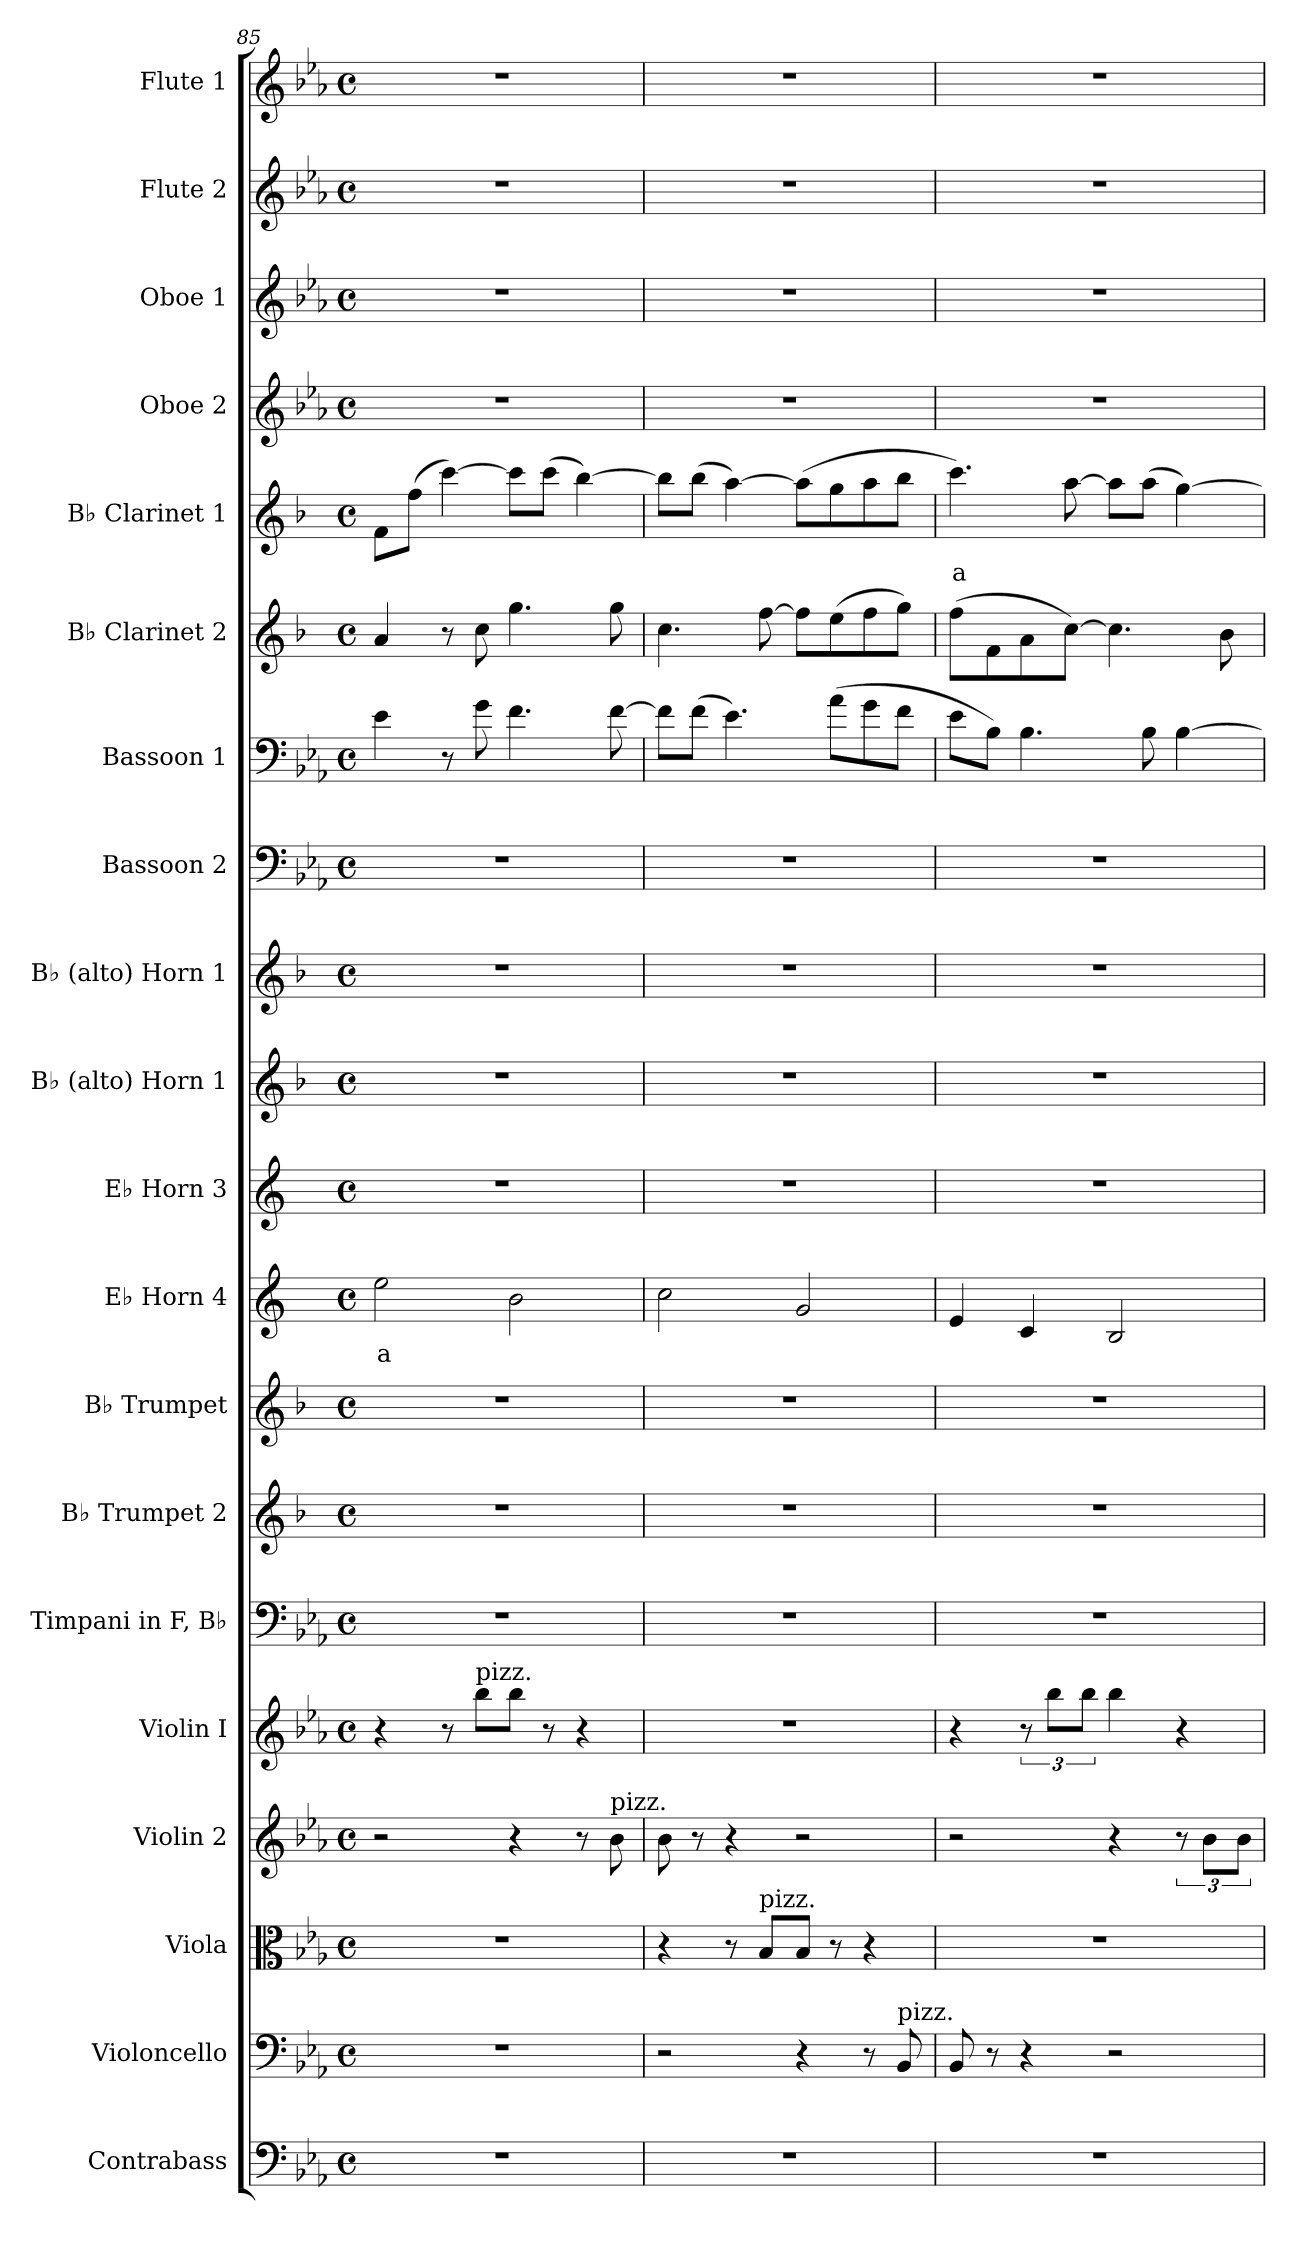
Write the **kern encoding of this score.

**kern	**kern	**kern	**kern	**kern	**kern	**kern	**kern	**kern	**text	**kern	**kern	**kern	**kern	**kern	**kern	**kern	**text	**kern	**kern	**kern	**kern
*part20	*part19	*part18	*part17	*part16	*part15	*part14	*part13	*part12	*part12	*part11	*part10	*part9	*part8	*part7	*part6	*part5	*part5	*part4	*part3	*part2	*part1
*staff20	*staff19	*staff18	*staff17	*staff16	*staff15	*staff14	*staff13	*staff12	*staff12	*staff11	*staff10	*staff9	*staff8	*staff7	*staff6	*staff5	*staff5	*staff4	*staff3	*staff2	*staff1
*I"Contrabass	*I"Violoncello	*I"Viola	*I"Violin 2	*I"Violin I	*I"Timpani in F, B♭	*I"B♭ Trumpet 2	*I"B♭ Trumpet	*I"E♭ Horn 4	*	*I"E♭ Horn 3	*I"B♭ (alto) Horn 1	*I"B♭ (alto) Horn 1	*I"Bassoon 2	*I"Bassoon 1	*I"B♭ Clarinet 2	*I"B♭ Clarinet 1	*	*I"Oboe 2	*I"Oboe 1	*I"Flute 2	*I"Flute 1
*I'Cb	*I'Vc	*I'Vla	*I'Vl 2	*I'Vl 1	*I'Timp	*I'Tpt 2	*I'Tpt 1	*I'Hn 4	*	*I'Hn 3	*I'Hn 2	*I'Hn 1	*I'Bsn 2	*I'Bsn 1	*I'Cl 2	*I'Cl 1	*	*I'Ob 2	*I'Ob 1	*I'Fl 2	*I'Fl 1
*clefF4	*clefF4	*clefC3	*clefG2	*clefG2	*clefF4	*clefG2	*clefG2	*clefG2	*	*clefG2	*clefG2	*clefG2	*clefF4	*clefF4	*clefG2	*clefG2	*	*clefG2	*clefG2	*clefG2	*clefG2
*ITrd7c12	*	*	*	*	*	*ITrd1c2	*ITrd1c2	*ITrd5c9	*	*ITrd5c9	*ITrd1c2	*ITrd1c2	*	*	*ITrd1c2	*ITrd1c2	*	*	*	*	*
*k[b-e-a-]	*k[b-e-a-]	*k[b-e-a-]	*k[b-e-a-]	*k[b-e-a-]	*k[b-e-a-]	*k[b-e-a-]	*k[b-e-a-]	*k[b-e-a-]	*	*k[b-e-a-]	*k[b-e-a-]	*k[b-e-a-]	*k[b-e-a-]	*k[b-e-a-]	*k[b-e-a-]	*k[b-e-a-]	*	*k[b-e-a-]	*k[b-e-a-]	*k[b-e-a-]	*k[b-e-a-]
*M4/4	*M4/4	*M4/4	*M4/4	*M4/4	*M4/4	*M4/4	*M4/4	*M4/4	*	*M4/4	*M4/4	*M4/4	*M4/4	*M4/4	*M4/4	*M4/4	*	*M4/4	*M4/4	*M4/4	*M4/4
*met(c)	*met(c)	*met(c)	*met(c)	*met(c)	*met(c)	*met(c)	*met(c)	*met(c)	*	*met(c)	*met(c)	*met(c)	*met(c)	*met(c)	*met(c)	*met(c)	*	*met(c)	*met(c)	*met(c)	*met(c)
=85	=85	=85	=85	=85	=85	=85	=85	=85	=85	=85	=85	=85	=85	=85	=85	=85	=85	=85	=85	=85	=85
!	!	!	!	!	!	!	!	!	!LO:LY:b:color=#FF0000	!	!	!	!	!	!	!	!	!	!	!	!
1r	1r	1r	2r	4r	1r	1r	1r	2g\	a	1r	1r	1r	1r	4e-\	4g/	8e-\L	.	1r	1r	1r	1r
.	.	.	.	.	.	.	.	.	.	.	.	.	.	.	.	(8ee-\J	.	.	.	.	.
.	.	.	.	8r	.	.	.	.	.	.	.	.	.	8r	8r	[4bb-\)	.	.	.	.	.
!	!	!	!	!LO:TX:a:t=pizz.	!	!	!	!	!	!	!	!	!	!	!	!	!	!	!	!	!
.	.	.	.	8bb-\L	.	.	.	.	.	.	.	.	.	8g\	8b-\	.	.	.	.	.	.
.	.	.	4r	8bb-\J	.	.	.	2d\	.	.	.	.	.	4.f\	4.ff\	8bb-\L]	.	.	.	.	.
.	.	.	.	8r	.	.	.	.	.	.	.	.	.	.	.	(8bb-\J	.	.	.	.	.
.	.	.	8r	4r	.	.	.	.	.	.	.	.	.	.	.	[4aa-\)	.	.	.	.	.
!	!	!	!LO:TX:a:t=pizz.	!	!	!	!	!	!	!	!	!	!	!	!	!	!	!	!	!	!
.	.	.	8b-\	.	.	.	.	.	.	.	.	.	.	[8f\	8ff\	.	.	.	.	.	.
=86	=86	=86	=86	=86	=86	=86	=86	=86	=86	=86	=86	=86	=86	=86	=86	=86	=86	=86	=86	=86	=86
1r	2r	4r	8b-\	1r	1r	1r	1r	2e-\	.	1r	1r	1r	1r	8f\L]	4.b-\	8aa-\L]	.	1r	1r	1r	1r
.	.	.	8r	.	.	.	.	.	.	.	.	.	.	(8f\J	.	(8aa-\J	.	.	.	.	.
.	.	8r	4r	.	.	.	.	.	.	.	.	.	.	4.e-\)	.	[4gg\)	.	.	.	.	.
!	!	!LO:TX:a:t=pizz.	!	!	!	!	!	!	!	!	!	!	!	!	!	!	!	!	!	!	!
.	.	8B-/L	.	.	.	.	.	.	.	.	.	.	.	.	[8ee-\	.	.	.	.	.	.
.	4r	8B-/J	2r	.	.	.	.	2B-/	.	.	.	.	.	.	8ee-\L]	(8gg\L]	.	.	.	.	.
.	.	8r	.	.	.	.	.	.	.	.	.	.	.	(8a-\L	(8dd\	8ff\	.	.	.	.	.
.	8r	4r	.	.	.	.	.	.	.	.	.	.	.	8g\	8ee-\	8gg\	.	.	.	.	.
!	!LO:TX:a:t=pizz.	!	!	!	!	!	!	!	!	!	!	!	!	!	!	!	!	!	!	!	!
.	8BB-/	.	.	.	.	.	.	.	.	.	.	.	.	8f\J	8ff\J)	8aa-\J	.	.	.	.	.
!!LO:PB:g=z
=87	=87	=87	=87	=87	=87	=87	=87	=87	=87	=87	=87	=87	=87	=87	=87	=87	=87	=87	=87	=87	=87
!	!	!	!	!	!	!	!	!	!	!	!	!	!	!	!	!	!LO:LY:b:color=#FF0000	!	!	!	!
1r	8BB-/	1r	2r	4r	1r	1r	1r	4G/	.	1r	1r	1r	1r	8e-\L	(8ee-\L	4.bb-\)	a	1r	1r	1r	1r
.	8r	.	.	.	.	.	.	.	.	.	.	.	.	8B-\J)	8e-\	.	.	.	.	.	.
.	4r	.	.	12r	.	.	.	4E-/	.	.	.	.	.	4.B-\	8g\	.	.	.	.	.	.
.	.	.	.	12bb-\L	.	.	.	.	.	.	.	.	.	.	.	.	.	.	.	.	.
.	.	.	.	.	.	.	.	.	.	.	.	.	.	.	[8b-\J)	[8gg\	.	.	.	.	.
.	.	.	.	12bb-\J	.	.	.	.	.	.	.	.	.	.	.	.	.	.	.	.	.
.	2r	.	4r	4bb-\	.	.	.	2D/	.	.	.	.	.	.	4.b-\]	8gg\L]	.	.	.	.	.
.	.	.	.	.	.	.	.	.	.	.	.	.	.	8B-\	.	(8gg\J	.	.	.	.	.
.	.	.	12r	4r	.	.	.	.	.	.	.	.	.	[4B-\	.	[4ff\)	.	.	.	.	.
.	.	.	12b-\L	.	.	.	.	.	.	.	.	.	.	.	.	.	.	.	.	.	.
.	.	.	.	.	.	.	.	.	.	.	.	.	.	.	8a-\	.	.	.	.	.	.
.	.	.	12b-\J	.	.	.	.	.	.	.	.	.	.	.	.	.	.	.	.	.	.
=	=	=	=	=	=	=	=	=	=	=	=	=	=	=	=	=	=	=	=	=	=
*-	*-	*-	*-	*-	*-	*-	*-	*-	*-	*-	*-	*-	*-	*-	*-	*-	*-	*-	*-	*-	*-
